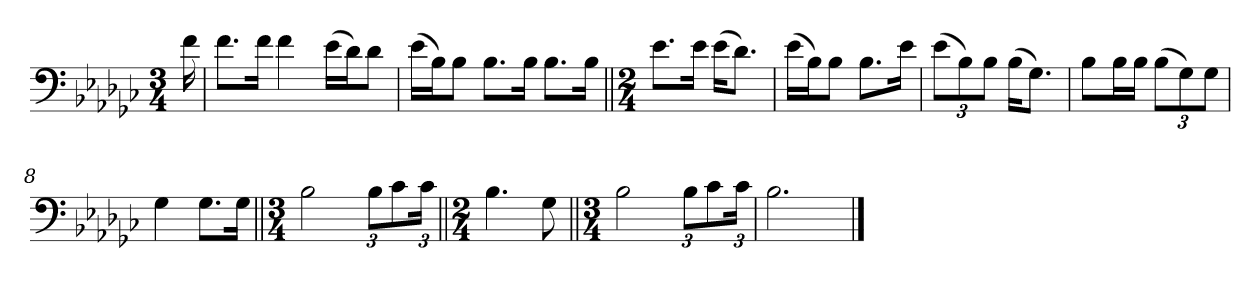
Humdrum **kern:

**kern
*part1
*staff1
*clefF4
*k[b-e-a-d-g-c-]
*G-:
*M3/4
*MM58
=1
16f\
=2
8.f\L
16f\Jk
4f\
(>16e-\LL
16d-\J)
8d-\J
=3
(>16e-\LL
16B-\J)
8B-\J
8.B-\L
16B-\Jk
8.B-\L
16B-\Jk
=4||
*M2/4
8.e-\L
16e-\Jk
(>16e-\KL
8.d-\J)
=5
(>16e-\LL
16B-\J)
8B-\J
8.B-\L
16e-\Jk
=6
*Xbrackettup
(>12e-\L
12B-\)
12B-\J
(>16B-\KL
8.G-\J)
=7
8B-\L
16B-\L
16B-\JJ
(>12B-\L
12G-\)
12G-\J
!!LO:LB:g=z
=8
4G-\
8.G-\L
16G-\Jk
=9||
*M3/4
2B-\
12B-\L
8c-\
24c-\Jk
=10||
*M2/4
4.B-\
8G-\
=11||
*M3/4
2B-\
12B-\L
8c-\
24c-\Jk
=12
2.B-\
==
*-
